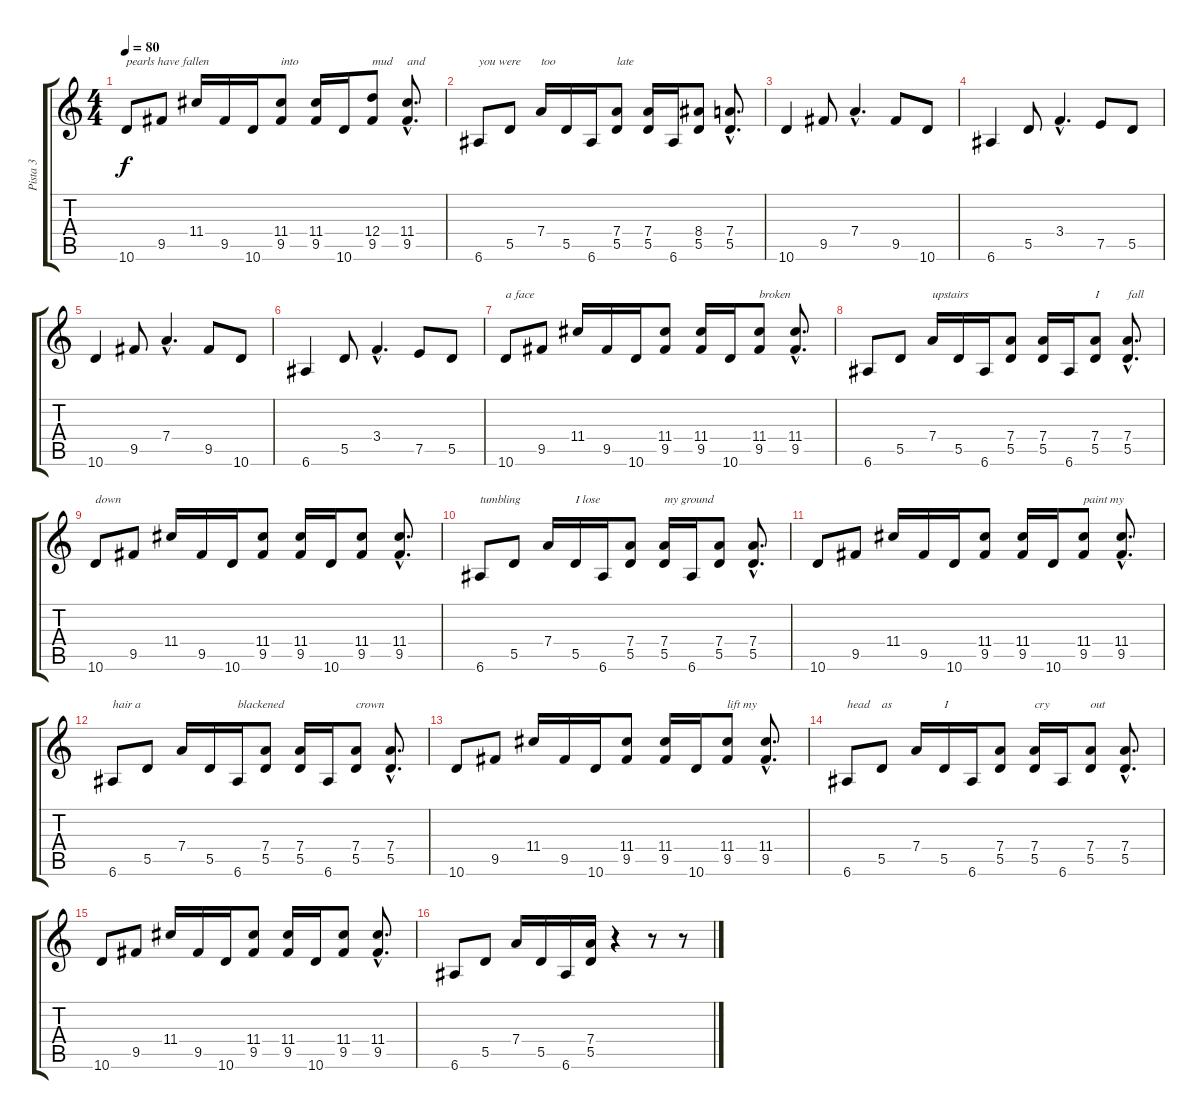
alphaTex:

\track ("Pista 3" "Pista 3") {instrument acousticguitarnylon}
\staff {score tabs}
\tuning (E4 B3 G3 D3 A2 E2) {hide}
\ts (4 4)
\tempo 80
\clef g2
\ks c
10.6.8{txt "pearls have fallen" dy f} 9.5.8 11.4.16 9.5.16 10.6.16 (11.4 9.5).8{txt "into"} (11.4 9.5).16 10.6.16 (12.4 9.5).8{txt "mud"} (11.4{hac} 9.5{hac}).8{d txt "and"} |
6.6.8{txt "you were"} 5.5.8 7.4.16{txt "too"} 5.5.16 6.6.16 (7.4 5.5).8{txt "late"} (7.4 5.5).16 6.6.16 (8.4 5.5).8 (7.4{hac} 5.5{hac}).8{d} |
10.6.4{volume 10 instrument overdrivenguitar} 9.5.8 7.4{hac}.4{d} 9.5.8 10.6.8 |
6.6.4 5.5.8 3.4{hac}.4{d} 7.5.8 5.5.8 |
10.6.4 9.5.8 7.4{hac}.4{d} 9.5.8 10.6.8 |
6.6.4 5.5.8 3.4{hac}.4{d} 7.5.8 5.5.8 |
10.6.8{txt "a face" volume 14 instrument acousticguitarnylon} 9.5.8 11.4.16 9.5.16 10.6.16 (11.4 9.5).8 (11.4 9.5).16 10.6.16 (11.4 9.5).8{txt "broken"} (11.4{hac} 9.5{hac}).8{d} |
6.6.8 5.5.8 7.4.16{txt "upstairs"} 5.5.16 6.6.16 (7.4 5.5).8 (7.4 5.5).16 6.6.16 (7.4 5.5).8{txt "I"} (7.4{hac} 5.5{hac}).8{d txt "fall"} |
10.6.8{txt "down"} 9.5.8 11.4.16 9.5.16 10.6.16 (11.4 9.5).8 (11.4 9.5).16 10.6.16 (11.4 9.5).8 (11.4{hac} 9.5{hac}).8{d} |
6.6.8{txt "tumbling"} 5.5.8 7.4.16 5.5.16{txt "I lose"} 6.6.16 (7.4 5.5).8 (7.4 5.5).16{txt "my ground"} 6.6.16 (7.4 5.5).8 (7.4{hac} 5.5{hac}).8{d} |
10.6.8 9.5.8 11.4.16 9.5.16 10.6.16 (11.4 9.5).8 (11.4 9.5).16 10.6.16 (11.4 9.5).8{txt "paint my"} (11.4{hac} 9.5{hac}).8{d} |
6.6.8{txt "hair a"} 5.5.8 7.4.16 5.5.16 6.6.16{txt "blackened"} (7.4 5.5).8 (7.4 5.5).16 6.6.16 (7.4 5.5).8{txt "crown"} (7.4{hac} 5.5{hac}).8{d} |
10.6.8 9.5.8 11.4.16 9.5.16 10.6.16 (11.4 9.5).8 (11.4 9.5).16 10.6.16 (11.4 9.5).8{txt "lift my"} (11.4{hac} 9.5{hac}).8{d} |
6.6.8{txt "head"} 5.5.8{txt "as"} 7.4.16 5.5.16{txt "I"} 6.6.16 (7.4 5.5).8 (7.4 5.5).16{txt "cry"} 6.6.16 (7.4 5.5).8{txt "out"} (7.4{hac} 5.5{hac}).8{d} |
10.6.8 9.5.8 11.4.16 9.5.16 10.6.16 (11.4 9.5).8 (11.4 9.5).16 10.6.16 (11.4 9.5).8 (11.4{hac} 9.5{hac}).8{d} |
6.6.8 5.5.8 7.4.16 5.5.16 6.6.16 (7.4 5.5).16 r.4 r.8 r.8
